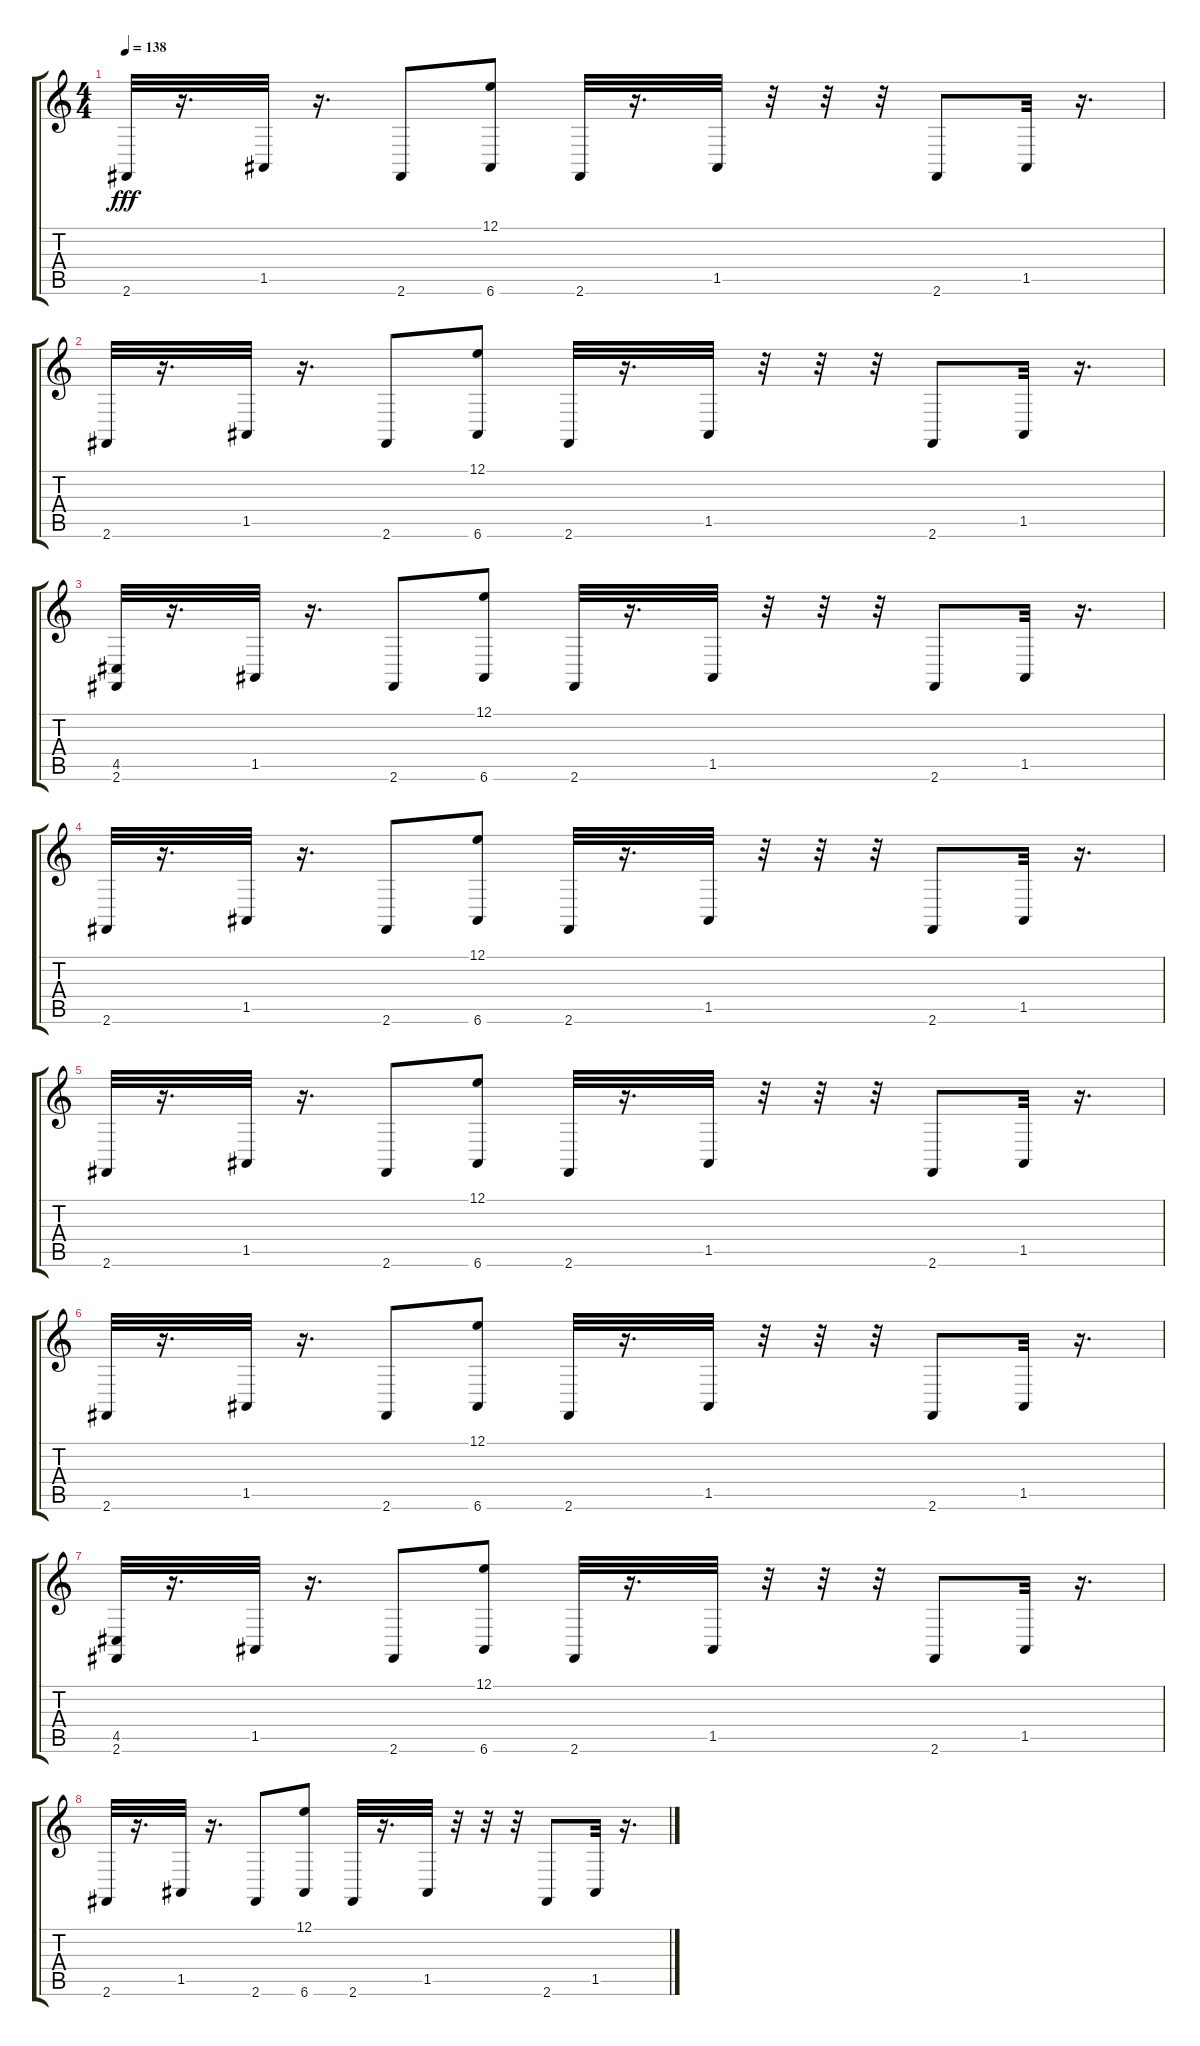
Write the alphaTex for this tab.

\track "" {instrument woodblock}
\staff {score tabs}
\tuning (E4 B3 G3 D3 A2 E2) {hide}
\ts (4 4)
\tempo 138
\clef g2
\ks c
2.6.32{dy fff} r.16{d} 1.5.32 r.16{d} 2.6.8 (12.1 6.6).8 2.6.32 r.16{d} 1.5.32 r.32 r.32 r.32 2.6.8 1.5.32 r.16{d} |
2.6.32 r.16{d} 1.5.32 r.16{d} 2.6.8 (12.1 6.6).8 2.6.32 r.16{d} 1.5.32 r.32 r.32 r.32 2.6.8 1.5.32 r.16{d} |
(4.5 2.6).32 r.16{d} 1.5.32 r.16{d} 2.6.8 (12.1 6.6).8 2.6.32 r.16{d} 1.5.32 r.32 r.32 r.32 2.6.8 1.5.32 r.16{d} |
2.6.32 r.16{d} 1.5.32 r.16{d} 2.6.8 (12.1 6.6).8 2.6.32 r.16{d} 1.5.32 r.32 r.32 r.32 2.6.8 1.5.32 r.16{d} |
2.6.32 r.16{d} 1.5.32 r.16{d} 2.6.8 (12.1 6.6).8 2.6.32 r.16{d} 1.5.32 r.32 r.32 r.32 2.6.8 1.5.32 r.16{d} |
2.6.32 r.16{d} 1.5.32 r.16{d} 2.6.8 (12.1 6.6).8 2.6.32 r.16{d} 1.5.32 r.32 r.32 r.32 2.6.8 1.5.32 r.16{d} |
(4.5 2.6).32 r.16{d} 1.5.32 r.16{d} 2.6.8 (12.1 6.6).8 2.6.32 r.16{d} 1.5.32 r.32 r.32 r.32 2.6.8 1.5.32 r.16{d} |
2.6.32 r.16{d} 1.5.32 r.16{d} 2.6.8 (12.1 6.6).8 2.6.32 r.16{d} 1.5.32 r.32 r.32 r.32 2.6.8 1.5.32 r.16{d}
